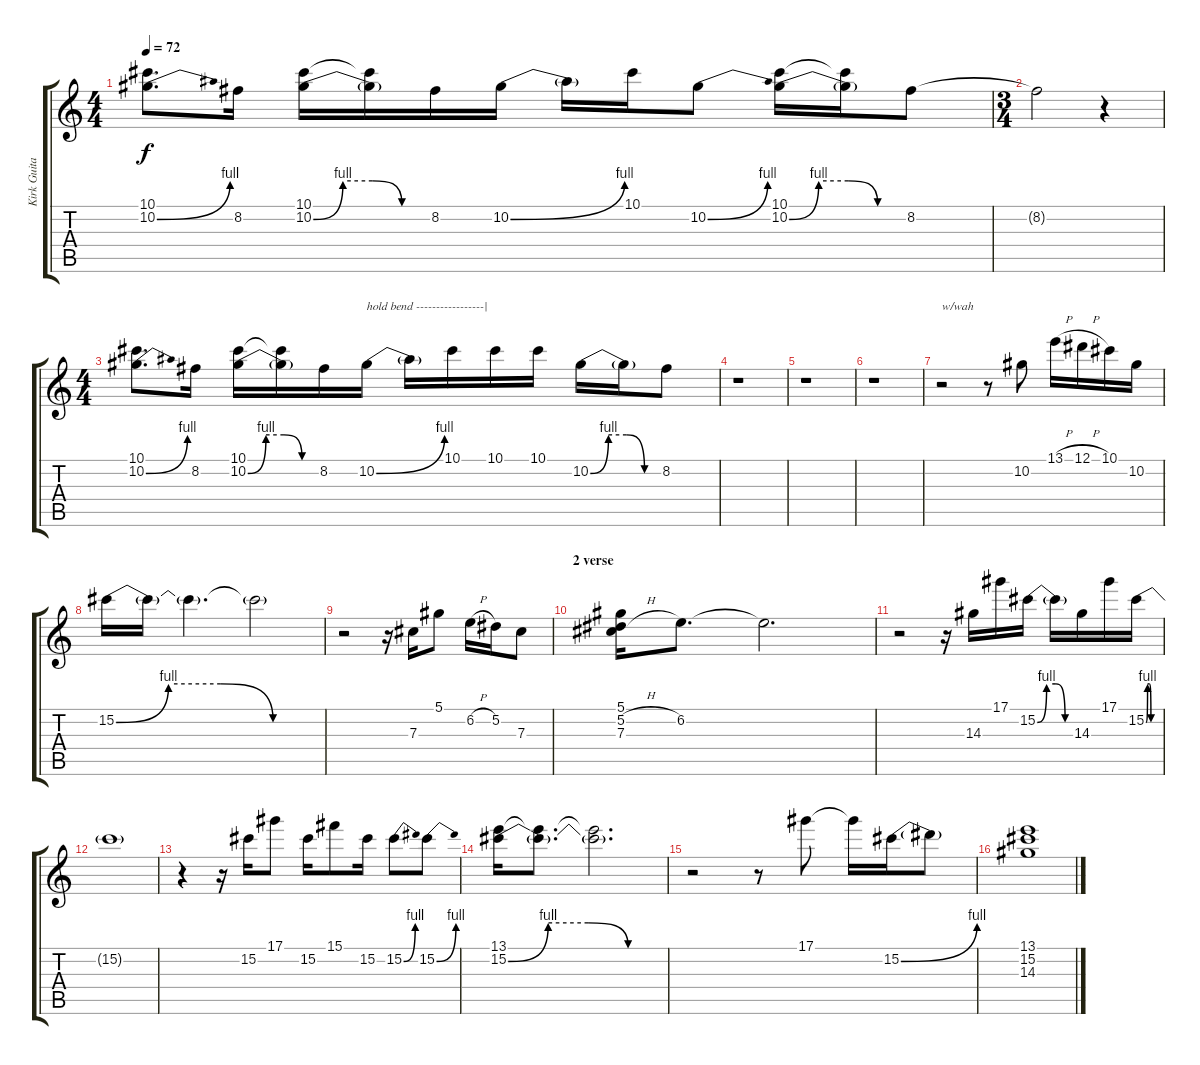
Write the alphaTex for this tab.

\track ("Kirk Guitar" "Kirk Guita") {instrument electricguitarjazz}
\staff {score tabs}
\tuning (Eb4 Bb3 Gb3 Db3 Ab2 Eb2) {hide}
\ts (4 4)
\tempo 72
\clef g2
\ks c
(10.1 10.2{be (bend 0 0 60 4)}).8{d dy f} 8.2.16 (10.1 10.2{be (custom 0 0 15 4 30 4 45 0 60 0)}).16 (10.1{t} 10.2{t}).16 8.2.16 10.2{be (bend 0 0 60 4)}.16 10.2{t}.16 10.1.16 10.2{be (bend 0 0 60 4)}.8 (10.1 10.2{be (custom 0 0 15 4 30 4 45 0 60 0)}).16 (10.1{t} 10.2{t}).16 8.2.8 |
\ts (3 4)
8.2{t}.2 r.4 |
\ts (4 4)
(10.1 10.2{be (bend 0 0 60 4)}).8{d} 8.2.16 (10.1 10.2{be (custom 0 0 15 4 30 4 45 0 60 0)}).16 (10.1{t} 10.2{t}).16 8.2.16 10.2{be (bend 0 0 60 4)}.16{txt "hold bend -----------------|"} 10.2{t}.16 10.1.16 10.1.16 10.1.16 10.2{be (custom 0 0 15 4 30 4 45 0 60 0)}.16 10.2{t}.16 8.2.8 |
r.1 |
r.1 |
r.1 |
r.2{txt "w/wah"} r.8 10.2.8 13.1{h}.16 12.1{h}.16 10.1.16 10.2.16 |
15.2{be (custom 0 0 15 4 30 4 45 0 60 0)}.16 15.2{t}.16 15.2{t}.4{d} 15.2{t}.2 |
r.2 r.16 7.3.16 5.1.8 6.2{h}.16 5.2.16 7.3.8 |
\section ("" "2 verse")
(5.1 5.2{h} 7.3).16 6.2.8{d} 6.2{t}.2{d} |
r.2 r.16 14.3.16 17.1.16 15.2{be (custom 0 0 15 4 30 4 45 0 60 0)}.16 15.2{t}.16 14.3.16 17.1.16 15.2{be (custom 0 0 7 4 15 4 22 0 45 0 60 0)}.16 |
15.2{t}.1 |
r.4 r.16 15.2.16 17.1.8 15.2.16 15.1.8 15.2.16 15.2{be (bend 0 0 60 4)}.8 15.2{be (bend 0 0 60 4)}.8 |
(13.1 15.2{be (custom 0 0 15 4 30 4 45 0 60 0)}).16 (13.1{t} 15.2{t}).8{d} (13.1{t} 15.2{t}).2{d} |
r.2 r.8 17.1.8 17.1{t}.16 15.2{be (bend 0 0 60 4)}.16 15.2{t}.8 |
(13.1 15.2 14.3).1
